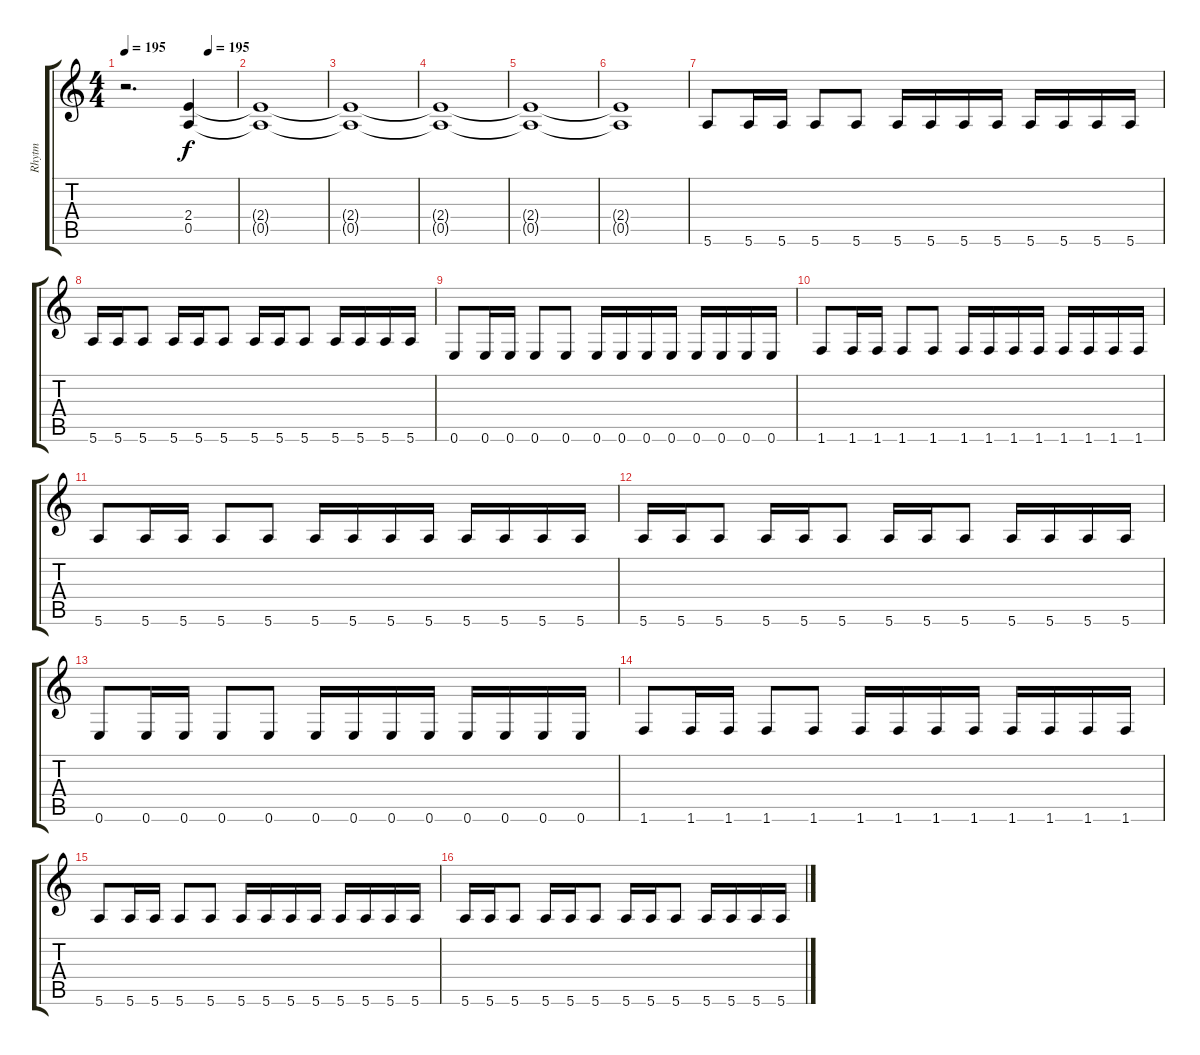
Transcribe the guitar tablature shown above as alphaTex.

\track ("Rhytm" "Rhytm") {instrument distortionguitar}
\staff {score tabs}
\tuning (E4 B3 G3 D3 A2 E2) {hide}
\ts (4 4)
\tempo 195
\tempo (195 0.75)
\clef g2
\ks c
r.2{d dy f volume 0} (2.4 0.5).4{volume 16} |
(2.4{t} 0.5{t}).1 |
(2.4{t} 0.5{t}).1 |
(2.4{t} 0.5{t}).1 |
(2.4{t} 0.5{t}).1 |
(2.4{t} 0.5{t}).1 |
5.6.8 5.6.16 5.6.16 5.6.8 5.6.8 5.6.16 5.6.16 5.6.16 5.6.16 5.6.16 5.6.16 5.6.16 5.6.16 |
5.6.16 5.6.16 5.6.8 5.6.16 5.6.16 5.6.8 5.6.16 5.6.16 5.6.8 5.6.16 5.6.16 5.6.16 5.6.16 |
0.6.8 0.6.16 0.6.16 0.6.8 0.6.8 0.6.16 0.6.16 0.6.16 0.6.16 0.6.16 0.6.16 0.6.16 0.6.16 |
1.6.8 1.6.16 1.6.16 1.6.8 1.6.8 1.6.16 1.6.16 1.6.16 1.6.16 1.6.16 1.6.16 1.6.16 1.6.16 |
5.6.8 5.6.16 5.6.16 5.6.8 5.6.8 5.6.16 5.6.16 5.6.16 5.6.16 5.6.16 5.6.16 5.6.16 5.6.16 |
5.6.16 5.6.16 5.6.8 5.6.16 5.6.16 5.6.8 5.6.16 5.6.16 5.6.8 5.6.16 5.6.16 5.6.16 5.6.16 |
0.6.8 0.6.16 0.6.16 0.6.8 0.6.8 0.6.16 0.6.16 0.6.16 0.6.16 0.6.16 0.6.16 0.6.16 0.6.16 |
1.6.8 1.6.16 1.6.16 1.6.8 1.6.8 1.6.16 1.6.16 1.6.16 1.6.16 1.6.16 1.6.16 1.6.16 1.6.16 |
5.6.8 5.6.16 5.6.16 5.6.8 5.6.8 5.6.16 5.6.16 5.6.16 5.6.16 5.6.16 5.6.16 5.6.16 5.6.16 |
5.6.16 5.6.16 5.6.8 5.6.16 5.6.16 5.6.8 5.6.16 5.6.16 5.6.8 5.6.16 5.6.16 5.6.16 5.6.16
